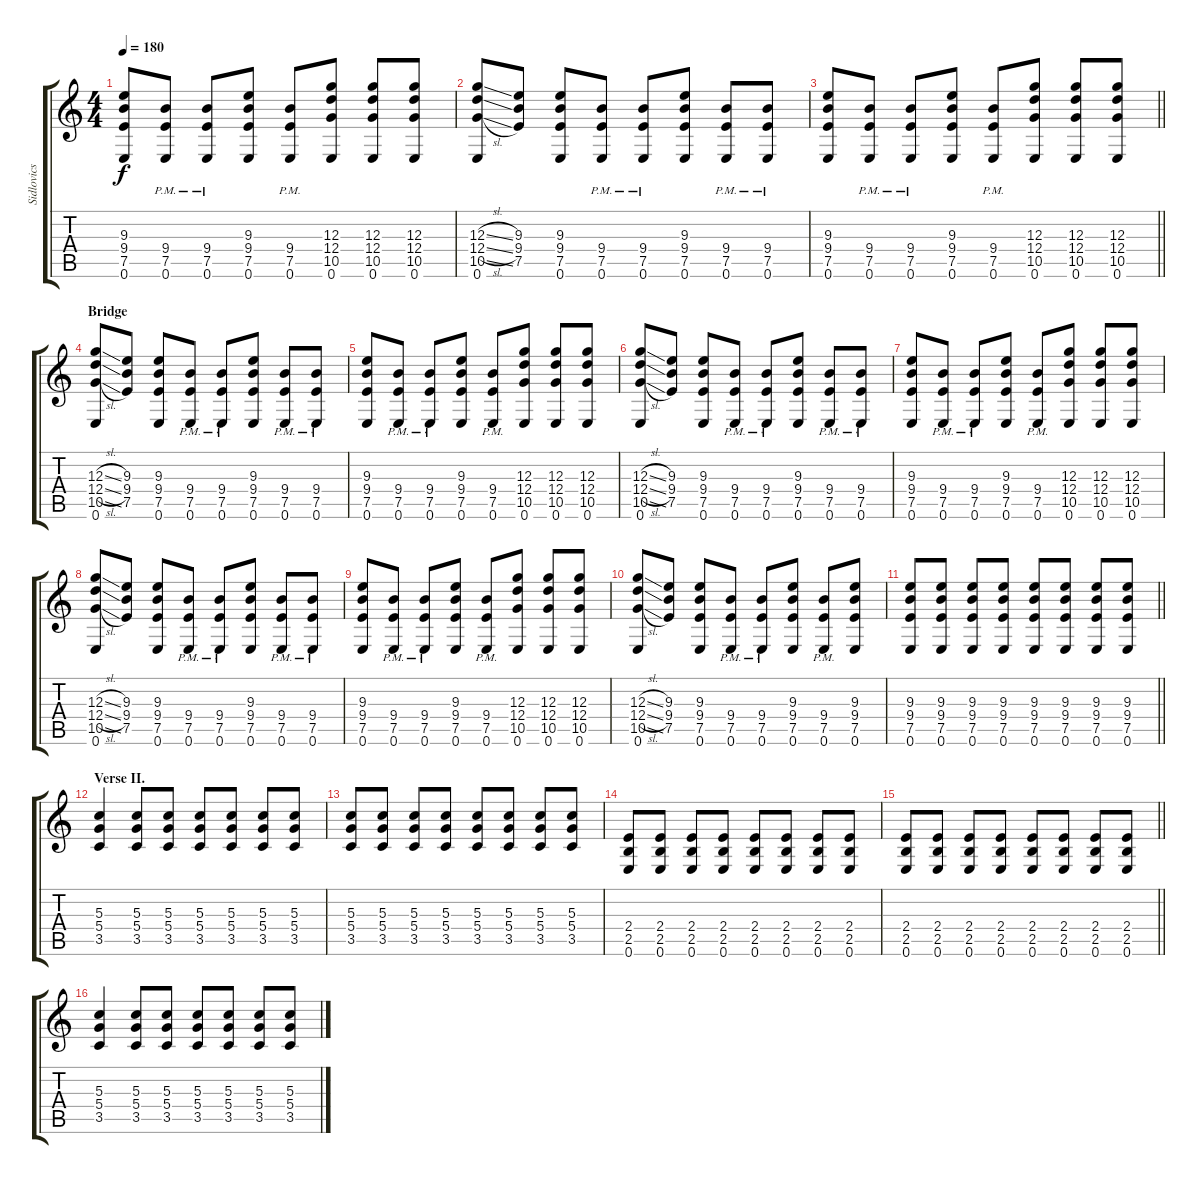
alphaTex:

\track ("Sidlovics Sidi Gábor - Szóló Gitár" "Sidlovics ") {instrument distortionguitar}
\staff {score tabs}
\tuning (E4 B3 G3 D3 A2 E2) {hide}
\ts (4 4)
\tempo 180
\clef g2
\ks c
(9.3 9.4 7.5 0.6).8{dy f} (9.4{pm} 7.5{pm} 0.6{pm}).8 (9.4{pm} 7.5{pm} 0.6{pm}).8 (9.3 9.4 7.5 0.6).8 (9.4{pm} 7.5{pm} 0.6{pm}).8 (12.3 12.4 10.5 0.6).8 (12.3 12.4 10.5 0.6).8 (12.3 12.4 10.5 0.6).8 |
(12.3{sl} 12.4{sl} 10.5{sl} 0.6).8 (9.3 9.4 7.5).8 (9.3 9.4 7.5 0.6).8 (9.4{pm} 7.5{pm} 0.6{pm}).8 (9.4{pm} 7.5{pm} 0.6{pm}).8 (9.3 9.4 7.5 0.6).8 (9.4{pm} 7.5{pm} 0.6{pm}).8 (9.4{pm} 7.5{pm} 0.6{pm}).8 |
\barLineRight lightlight
(9.3 9.4 7.5 0.6).8 (9.4{pm} 7.5{pm} 0.6{pm}).8 (9.4{pm} 7.5{pm} 0.6{pm}).8 (9.3 9.4 7.5 0.6).8 (9.4{pm} 7.5{pm} 0.6{pm}).8 (12.3 12.4 10.5 0.6).8 (12.3 12.4 10.5 0.6).8 (12.3 12.4 10.5 0.6).8 |
\section ("" "Bridge")
(12.3{sl} 12.4{sl} 10.5{sl} 0.6).8 (9.3 9.4 7.5).8 (9.3 9.4 7.5 0.6).8 (9.4{pm} 7.5{pm} 0.6{pm}).8 (9.4{pm} 7.5{pm} 0.6{pm}).8 (9.3 9.4 7.5 0.6).8 (9.4{pm} 7.5{pm} 0.6{pm}).8 (9.4{pm} 7.5{pm} 0.6{pm}).8 |
(9.3 9.4 7.5 0.6).8 (9.4{pm} 7.5{pm} 0.6{pm}).8 (9.4{pm} 7.5{pm} 0.6{pm}).8 (9.3 9.4 7.5 0.6).8 (9.4{pm} 7.5{pm} 0.6{pm}).8 (12.3 12.4 10.5 0.6).8 (12.3 12.4 10.5 0.6).8 (12.3 12.4 10.5 0.6).8 |
(12.3{sl} 12.4{sl} 10.5{sl} 0.6).8 (9.3 9.4 7.5).8 (9.3 9.4 7.5 0.6).8 (9.4{pm} 7.5{pm} 0.6{pm}).8 (9.4{pm} 7.5{pm} 0.6{pm}).8 (9.3 9.4 7.5 0.6).8 (9.4{pm} 7.5{pm} 0.6{pm}).8 (9.4{pm} 7.5{pm} 0.6{pm}).8 |
(9.3 9.4 7.5 0.6).8 (9.4{pm} 7.5{pm} 0.6{pm}).8 (9.4{pm} 7.5{pm} 0.6{pm}).8 (9.3 9.4 7.5 0.6).8 (9.4{pm} 7.5{pm} 0.6{pm}).8 (12.3 12.4 10.5 0.6).8 (12.3 12.4 10.5 0.6).8 (12.3 12.4 10.5 0.6).8 |
(12.3{sl} 12.4{sl} 10.5{sl} 0.6).8 (9.3 9.4 7.5).8 (9.3 9.4 7.5 0.6).8 (9.4{pm} 7.5{pm} 0.6{pm}).8 (9.4{pm} 7.5{pm} 0.6{pm}).8 (9.3 9.4 7.5 0.6).8 (9.4{pm} 7.5{pm} 0.6{pm}).8 (9.4{pm} 7.5{pm} 0.6{pm}).8 |
(9.3 9.4 7.5 0.6).8 (9.4{pm} 7.5{pm} 0.6{pm}).8 (9.4{pm} 7.5{pm} 0.6{pm}).8 (9.3 9.4 7.5 0.6).8 (9.4{pm} 7.5{pm} 0.6{pm}).8 (12.3 12.4 10.5 0.6).8 (12.3 12.4 10.5 0.6).8 (12.3 12.4 10.5 0.6).8 |
(12.3{sl} 12.4{sl} 10.5{sl} 0.6).8 (9.3 9.4 7.5).8 (9.3 9.4 7.5 0.6).8 (9.4{pm} 7.5{pm} 0.6{pm}).8 (9.4{pm} 7.5{pm} 0.6{pm}).8 (9.3 9.4 7.5 0.6).8 (9.4{pm} 7.5{pm} 0.6{pm}).8 (9.3 9.4 7.5 0.6).8 |
\barLineRight lightlight
(9.3 9.4 7.5 0.6).8 (9.3 9.4 7.5 0.6).8 (9.3 9.4 7.5 0.6).8 (9.3 9.4 7.5 0.6).8 (9.3 9.4 7.5 0.6).8 (9.3 9.4 7.5 0.6).8 (9.3 9.4 7.5 0.6).8 (9.3 9.4 7.5 0.6).8 |
\section ("" "Verse II.")
(5.3 5.4 3.5).4 (5.3 5.4 3.5).8 (5.3 5.4 3.5).8 (5.3 5.4 3.5).8 (5.3 5.4 3.5).8 (5.3 5.4 3.5).8 (5.3 5.4 3.5).8 |
(5.3 5.4 3.5).8 (5.3 5.4 3.5).8 (5.3 5.4 3.5).8 (5.3 5.4 3.5).8 (5.3 5.4 3.5).8 (5.3 5.4 3.5).8 (5.3 5.4 3.5).8 (5.3 5.4 3.5).8 |
(2.4 2.5 0.6).8 (2.4 2.5 0.6).8 (2.4 2.5 0.6).8 (2.4 2.5 0.6).8 (2.4 2.5 0.6).8 (2.4 2.5 0.6).8 (2.4 2.5 0.6).8 (2.4 2.5 0.6).8 |
\barLineRight lightlight
(2.4 2.5 0.6).8 (2.4 2.5 0.6).8 (2.4 2.5 0.6).8 (2.4 2.5 0.6).8 (2.4 2.5 0.6).8 (2.4 2.5 0.6).8 (2.4 2.5 0.6).8 (2.4 2.5 0.6).8 |
(5.3 5.4 3.5).4 (5.3 5.4 3.5).8 (5.3 5.4 3.5).8 (5.3 5.4 3.5).8 (5.3 5.4 3.5).8 (5.3 5.4 3.5).8 (5.3 5.4 3.5).8
